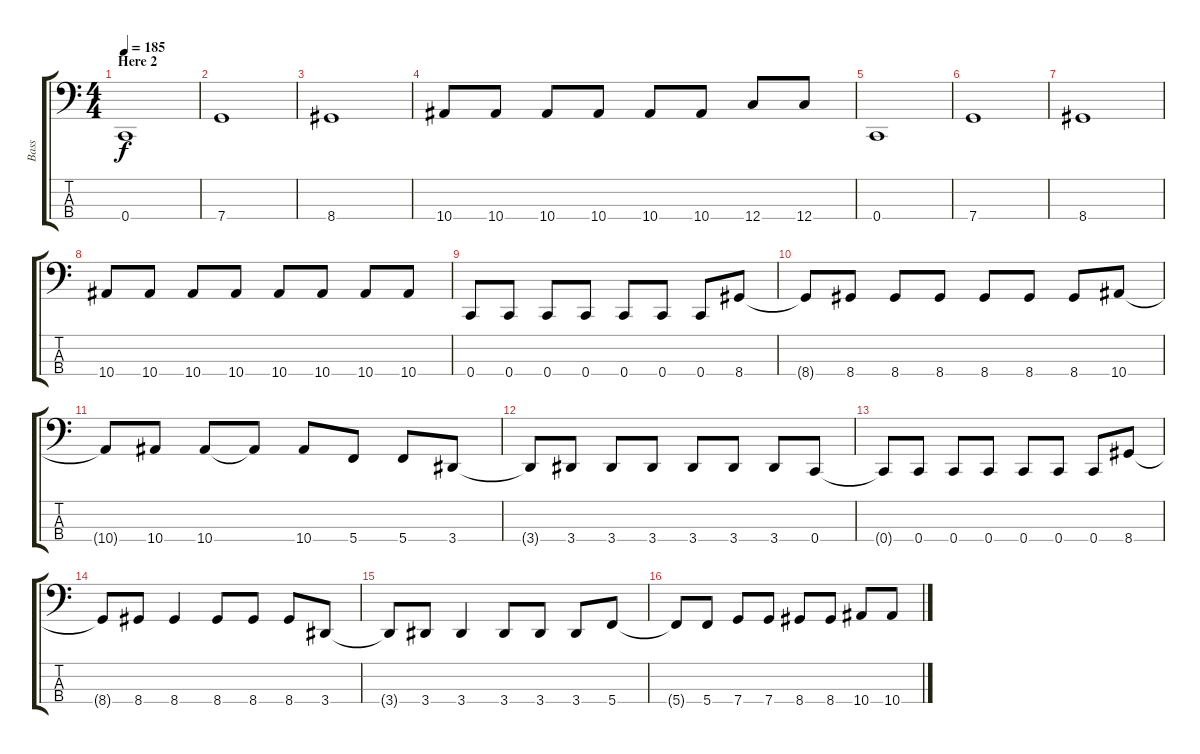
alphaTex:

\track ("Bass" "Bass") {solo instrument electricbasspick}
\staff {score tabs}
\tuning (F2 C2 G1 C1) {hide}
\ts (4 4)
\section ("" "Here 2")
\tempo 185
\clef f4
\ks c
0.4.1{dy f} |
7.4.1 |
8.4.1 |
10.4.8 10.4.8 10.4.8 10.4.8 10.4.8 10.4.8 12.4.8 12.4.8 |
0.4.1 |
7.4.1 |
8.4.1 |
10.4.8 10.4.8 10.4.8 10.4.8 10.4.8 10.4.8 10.4.8 10.4.8 |
0.4.8 0.4.8 0.4.8 0.4.8 0.4.8 0.4.8 0.4.8 8.4.8 |
8.4{t}.8 8.4.8 8.4.8 8.4.8 8.4.8 8.4.8 8.4.8 10.4.8 |
10.4{t}.8 10.4.8 10.4.8 10.4{t}.8 10.4.8 5.4.8 5.4.8 3.4.8 |
3.4{t}.8 3.4.8 3.4.8 3.4.8 3.4.8 3.4.8 3.4.8 0.4.8 |
0.4{t}.8 0.4.8 0.4.8 0.4.8 0.4.8 0.4.8 0.4.8 8.4.8 |
8.4{t}.8 8.4.8 8.4.4 8.4.8 8.4.8 8.4.8 3.4.8 |
3.4{t}.8 3.4.8 3.4.4 3.4.8 3.4.8 3.4.8 5.4.8 |
5.4{t}.8 5.4.8 7.4.8 7.4.8 8.4.8 8.4.8 10.4.8 10.4.8
